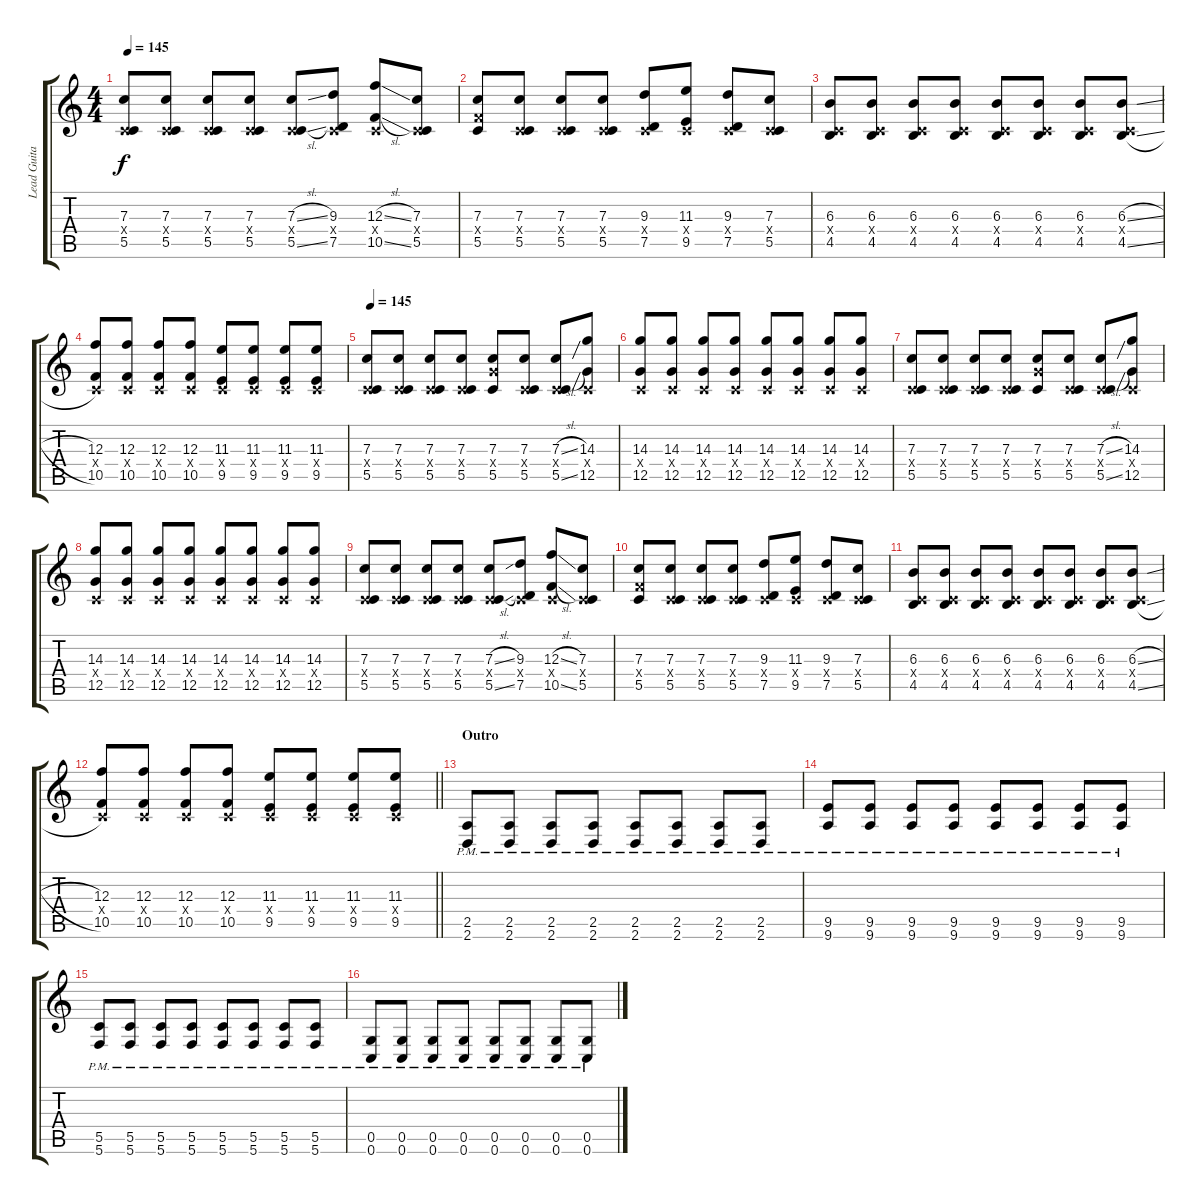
\track ("Lead Guitar" "Lead Guita") {instrument distortionguitar}
\staff {score tabs}
\tuning (D4 A3 F3 C3 G2 C2) {hide}
\ts (4 4)
\tempo 145
\clef g2
\ks c
(7.3 0.4{x} 5.5).8{dy f} (7.3 0.4{x} 5.5).8 (7.3 0.4{x} 5.5).8 (7.3 0.4{x} 5.5).8 (7.3{sl} 0.4{x} 5.5{sl}).8 (9.3 0.4{x} 7.5).8 (12.3{sl} 0.4{x} 10.5{sl}).8 (7.3 0.4{x} 5.5).8 |
(7.3 5.4{x} 5.5).8 (7.3 0.4{x} 5.5).8 (7.3 0.4{x} 5.5).8 (7.3 0.4{x} 5.5).8 (9.3 0.4{x} 7.5).8 (11.3 0.4{x} 9.5).8 (9.3 0.4{x} 7.5).8 (7.3 0.4{x} 5.5).8 |
(6.3 0.4{x} 4.5).8 (6.3 0.4{x} 4.5).8 (6.3 0.4{x} 4.5).8 (6.3 0.4{x} 4.5).8 (6.3 0.4{x} 4.5).8 (6.3 0.4{x} 4.5).8 (6.3 0.4{x} 4.5).8 (6.3{sl} 0.4{x} 4.5{sl}).8 |
(12.3 0.4{x} 10.5).8 (12.3 0.4{x} 10.5).8 (12.3 0.4{x} 10.5).8 (12.3 0.4{x} 10.5).8 (11.3 0.4{x} 9.5).8 (11.3 0.4{x} 9.5).8 (11.3 0.4{x} 9.5).8 (11.3 0.4{x} 9.5).8 |
\tempo 145
(7.3 0.4{x} 5.5).8 (7.3 0.4{x} 5.5).8 (7.3 0.4{x} 5.5).8 (7.3 0.4{x} 5.5).8 (7.3 7.4{x} 5.5).8 (7.3 0.4{x} 5.5).8 (7.3{sl} 0.4{x} 5.5{sl}).8 (14.3 0.4{x} 12.5).8 |
(14.3 0.4{x} 12.5).8 (14.3 0.4{x} 12.5).8 (14.3 0.4{x} 12.5).8 (14.3 0.4{x} 12.5).8 (14.3 0.4{x} 12.5).8 (14.3 0.4{x} 12.5).8 (14.3 0.4{x} 12.5).8 (14.3 0.4{x} 12.5).8 |
(7.3 0.4{x} 5.5).8 (7.3 0.4{x} 5.5).8 (7.3 0.4{x} 5.5).8 (7.3 0.4{x} 5.5).8 (7.3 7.4{x} 5.5).8 (7.3 0.4{x} 5.5).8 (7.3{sl} 0.4{x} 5.5{sl}).8 (14.3 0.4{x} 12.5).8 |
(14.3 0.4{x} 12.5).8 (14.3 0.4{x} 12.5).8 (14.3 0.4{x} 12.5).8 (14.3 0.4{x} 12.5).8 (14.3 0.4{x} 12.5).8 (14.3 0.4{x} 12.5).8 (14.3 0.4{x} 12.5).8 (14.3 0.4{x} 12.5).8 |
(7.3 0.4{x} 5.5).8 (7.3 0.4{x} 5.5).8 (7.3 0.4{x} 5.5).8 (7.3 0.4{x} 5.5).8 (7.3{sl} 0.4{x} 5.5{sl}).8 (9.3 0.4{x} 7.5).8 (12.3{sl} 0.4{x} 10.5{sl}).8 (7.3 0.4{x} 5.5).8 |
(7.3 5.4{x} 5.5).8 (7.3 0.4{x} 5.5).8 (7.3 0.4{x} 5.5).8 (7.3 0.4{x} 5.5).8 (9.3 0.4{x} 7.5).8 (11.3 0.4{x} 9.5).8 (9.3 0.4{x} 7.5).8 (7.3 0.4{x} 5.5).8 |
(6.3 0.4{x} 4.5).8 (6.3 0.4{x} 4.5).8 (6.3 0.4{x} 4.5).8 (6.3 0.4{x} 4.5).8 (6.3 0.4{x} 4.5).8 (6.3 0.4{x} 4.5).8 (6.3 0.4{x} 4.5).8 (6.3{sl} 0.4{x} 4.5{sl}).8 |
\barLineRight lightlight
(12.3 0.4{x} 10.5).8 (12.3 0.4{x} 10.5).8 (12.3 0.4{x} 10.5).8 (12.3 0.4{x} 10.5).8 (11.3 0.4{x} 9.5).8 (11.3 0.4{x} 9.5).8 (11.3 0.4{x} 9.5).8 (11.3 0.4{x} 9.5).8 |
\section ("" "Outro")
(2.5{pm} 2.6{pm}).8 (2.5{pm} 2.6{pm}).8 (2.5{pm} 2.6{pm}).8 (2.5{pm} 2.6{pm}).8 (2.5{pm} 2.6{pm}).8 (2.5{pm} 2.6{pm}).8 (2.5{pm} 2.6{pm}).8 (2.5{pm} 2.6{pm}).8 |
(9.5{pm} 9.6{pm}).8 (9.5{pm} 9.6{pm}).8 (9.5{pm} 9.6{pm}).8 (9.5{pm} 9.6{pm}).8 (9.5{pm} 9.6{pm}).8 (9.5{pm} 9.6{pm}).8 (9.5{pm} 9.6{pm}).8 (9.5{pm} 9.6{pm}).8 |
(5.5{pm} 5.6{pm}).8 (5.5{pm} 5.6{pm}).8 (5.5{pm} 5.6{pm}).8 (5.5{pm} 5.6{pm}).8 (5.5{pm} 5.6{pm}).8 (5.5{pm} 5.6{pm}).8 (5.5{pm} 5.6{pm}).8 (5.5{pm} 5.6{pm}).8 |
(0.5{pm} 0.6{pm}).8 (0.5{pm} 0.6{pm}).8 (0.5{pm} 0.6{pm}).8 (0.5{pm} 0.6{pm}).8 (0.5{pm} 0.6{pm}).8 (0.5{pm} 0.6{pm}).8 (0.5{pm} 0.6{pm}).8 (0.5{pm} 0.6{pm}).8
